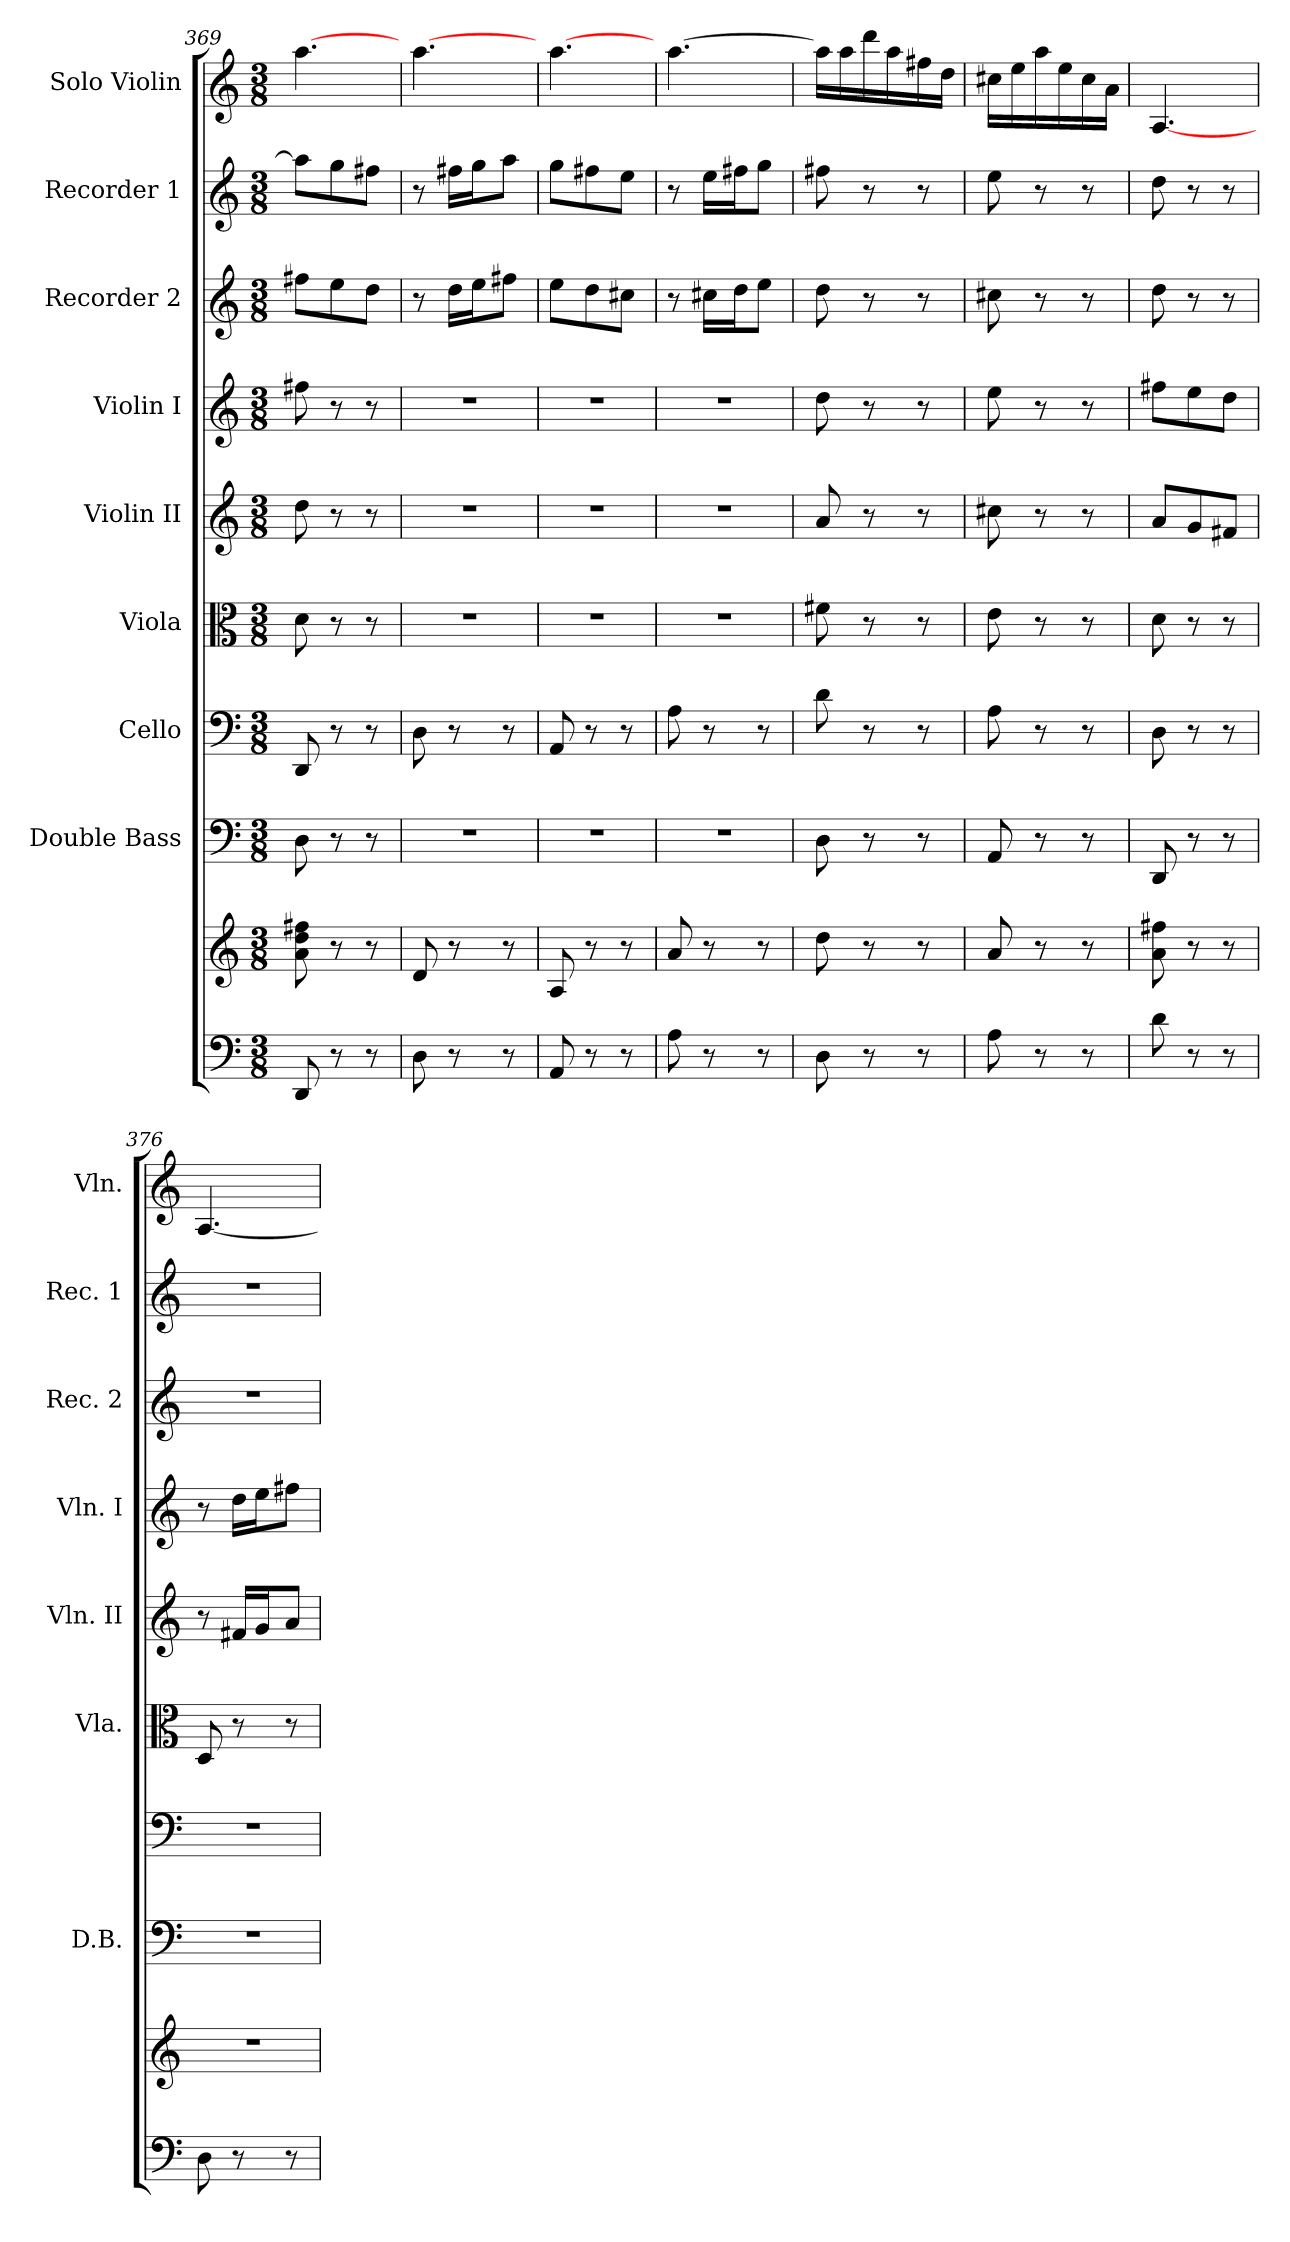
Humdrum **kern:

**kern	**kern	**kern	**kern	**kern	**kern	**kern	**kern	**kern	**kern
*part9	*part9	*part8	*part7	*part6	*part5	*part4	*part3	*part2	*part1
*staff10	*staff9	*staff8	*staff7	*staff6	*staff5	*staff4	*staff3	*staff2	*staff1
*	*	*I"Double Bass	*I"Cello	*I"Viola	*I"Violin II	*I"Violin I	*I"Recorder 2	*I"Recorder 1	*I"Solo Violin
*	*	*I'D.B.	*	*I'Vla.	*I'Vln. II	*I'Vln. I	*I'Rec. 2	*I'Rec. 1	*I'Vln.
*clefF4	*clefG2	*clefF4	*clefF4	*clefC3	*clefG2	*clefG2	*clefG2	*clefG2	*clefG2
*	*	*ITrd7c12	*	*	*	*	*	*	*
*M3/8	*M3/8	*M3/8	*M3/8	*M3/8	*M3/8	*M3/8	*M3/8	*M3/8	*M3/8
=369	=369	=369	=369	=369	=369	=369	=369	=369	=369
8DD/	8a\ 8dd\ 8ff#\	8DD\	8DD/	8d\	8dd\	8ff#\	8ff#\L	8aa\L]	[4.aa\
8r	8r	8r	8r	8r	8r	8r	8ee\	8gg\	.
8r	8r	8r	8r	8r	8r	8r	8dd\J	8ff#\J	.
=370	=370	=370	=370	=370	=370	=370	=370	=370	=370
8D\	8d/	4.r	8D\	4.r	4.r	4.r	8r	8r	[4.aa\
8r	8r	.	8r	.	.	.	16dd\LL	16ff#\LL	.
.	.	.	.	.	.	.	16ee\J	16gg\J	.
8r	8r	.	8r	.	.	.	8ff#\J	8aa\J	.
=371	=371	=371	=371	=371	=371	=371	=371	=371	=371
8AA/	8A/	4.r	8AA/	4.r	4.r	4.r	8ee\L	8gg\L	[4.aa\
8r	8r	.	8r	.	.	.	8dd\	8ff#\	.
8r	8r	.	8r	.	.	.	8cc#\J	8ee\J	.
=372	=372	=372	=372	=372	=372	=372	=372	=372	=372
8A\	8a/	4.r	8A\	4.r	4.r	4.r	8r	8r	[4.aa\
8r	8r	.	8r	.	.	.	16cc#\LL	16ee\LL	.
.	.	.	.	.	.	.	16dd\J	16ff#\J	.
8r	8r	.	8r	.	.	.	8ee\J	8gg\J	.
=373	=373	=373	=373	=373	=373	=373	=373	=373	=373
8D\	8dd\	8DD\	8d\	8f#\	8a/	8dd\	8dd\	8ff#\	16aa\LL]
.	.	.	.	.	.	.	.	.	16aa\
8r	8r	8r	8r	8r	8r	8r	8r	8r	16ddd\
.	.	.	.	.	.	.	.	.	16aa\
8r	8r	8r	8r	8r	8r	8r	8r	8r	16ff#\
.	.	.	.	.	.	.	.	.	16dd\JJ
=374	=374	=374	=374	=374	=374	=374	=374	=374	=374
8A\	8a/	8AAA/	8A\	8e\	8cc#\	8ee\	8cc#\	8ee\	16cc#\LL
.	.	.	.	.	.	.	.	.	16ee\
8r	8r	8r	8r	8r	8r	8r	8r	8r	16aa\
.	.	.	.	.	.	.	.	.	16ee\
8r	8r	8r	8r	8r	8r	8r	8r	8r	16cc#\
.	.	.	.	.	.	.	.	.	16a\JJ
=375	=375	=375	=375	=375	=375	=375	=375	=375	=375
8d\	8a\ 8ff#\	8DDD/	8D\	8d\	8a/L	8ff#\L	8dd\	8dd\	[4.A/
8r	8r	8r	8r	8r	8g/	8ee\	8r	8r	.
8r	8r	8r	8r	8r	8f#/J	8dd\J	8r	8r	.
=376	=376	=376	=376	=376	=376	=376	=376	=376	=376
8D\	4.r	4.r	4.r	8D/	8r	8r	4.r	4.r	[4.A/
8r	.	.	.	8r	16f#/LL	16dd\LL	.	.	.
.	.	.	.	.	16g/J	16ee\J	.	.	.
8r	.	.	.	8r	8a/J	8ff#\J	.	.	.
=	=	=	=	=	=	=	=	=	=
*-	*-	*-	*-	*-	*-	*-	*-	*-	*-
